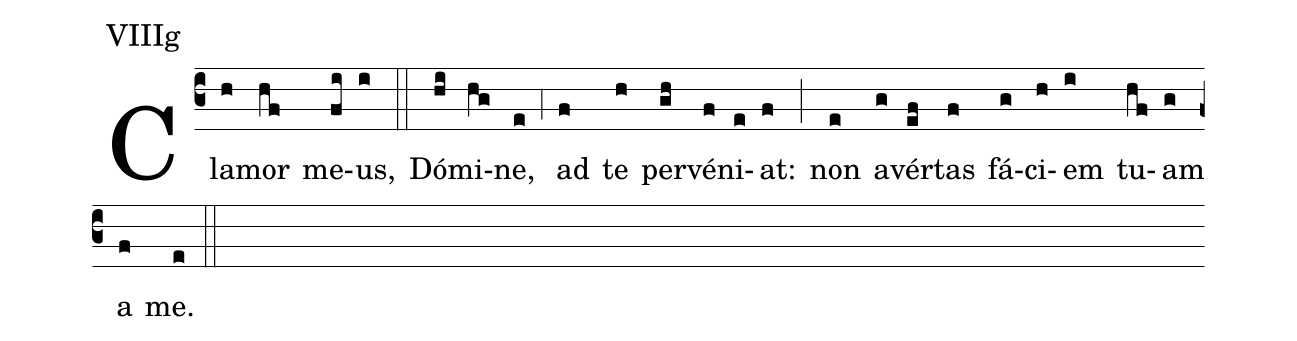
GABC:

annotation: VIIIg;
%%
(c3) Cla(h)mor(hf) me(fi)us,(i) (::) Dó(hi)mi(hg)ne,(e) (;4) ad(f)  te(h) per(gh)vé(f)ni(e)at:(f) (;) non(e) a(g)vér(ef)tas(f) fá(g)ci(h)em(i) tu(hf)am(g) a(f) me.(e) (::)
